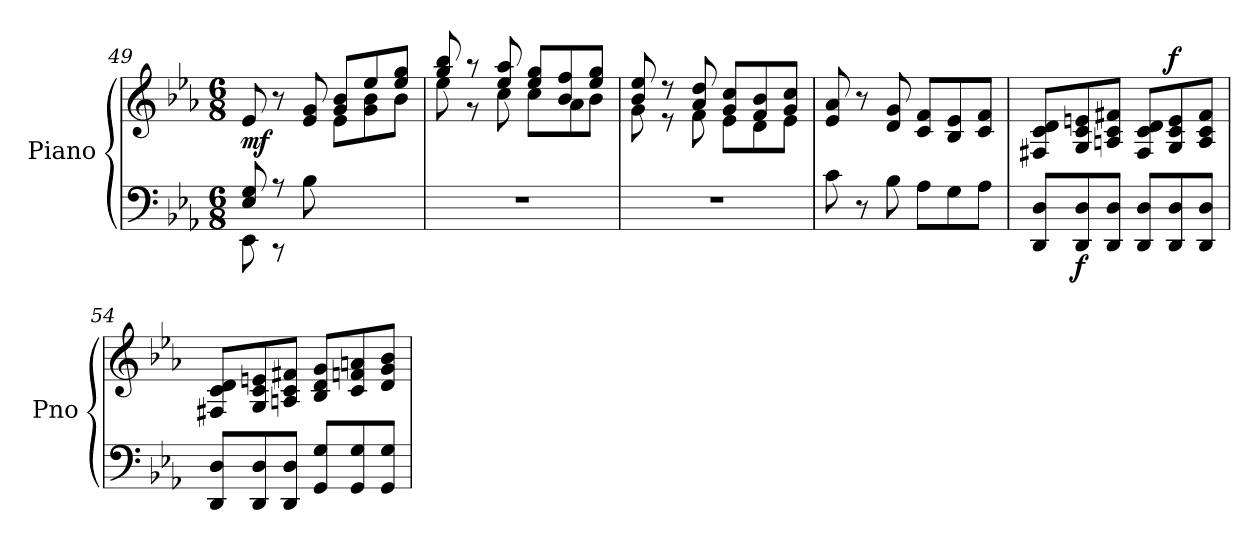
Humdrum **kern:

**kern	**kern	**dynam
*part1	*part1	*part1
*staff2	*staff1	*staff1/2
*I"Piano	*	*
*I'Pno	*	*
!!LO:LB:g=z
*clefF4	*clefG2	*
*k[b-e-a-]	*k[b-e-a-]	*
*M6/8	*M6/8	*
=49	=49	=49
*^	*^	*
!	!	!	!	!LO:DY:a=2
8E-/ 8G/	8EE-\	8e-/	4rcyy	mf
8r	8r	8r	.	.
8B-\	2ryy	8e-/ 8g/	8ryy	.
8ryy	.	8g/ 8b-/L	8e-\L	.
4ryy	.	8ee-/	8g\ 8b-\	.
.	.	8ee-/ 8gg/J	8b-\J	.
*v	*v	*	*	*
=50	=50	=50	=50
2.r	8gg/ 8bb-/	8ee-\	.
.	8r	8r	.
.	8ee-/ 8aa-/	8cc\	.
.	8ee-/ 8gg/L	8cc\L	.
.	8b-/ 8ff/	8a-\	.
.	8ee-/ 8gg/J	8b-\J	.
=51	=51	=51	=51
2.r	8b-/ 8ee-/	8g\	.
.	8r	8r	.
.	8a-/ 8dd/	8f\	.
.	8g/ 8cc/L	8e-\L	.
.	8f/ 8b-/	8d\	.
.	8g/ 8cc/J	8e-\J	.
*	*v	*v	*
=52	=52	=52
8c\	8e-/ 8a-/	.
8r	8r	.
8B-\	8d/ 8g/	.
8A-\L	8c/ 8f/L	.
8G\	8B-/ 8e-/	.
8A-\J	8c/ 8f/J	.
=53	=53	=53
8DD/ 8D/L	8F#X/ 8c/ 8d/L	.
!	!	!LO:DY:b=2
8DD/ 8D/	8G/ 8c/ 8en/	f
8DD/ 8D/J	8An/ 8c/ 8f#X/J	.
8DD/ 8D/L	8F#/ 8c/ 8d/L	.
!	!	!LO:DY:a
8DD/ 8D/	8G/ 8c/ 8e/	f
8DD/ 8D/J	8A/ 8c/ 8f#/J	.
=54	=54	=54
8DD/ 8D/L	8F#X/ 8c/ 8d/L	.
8DD/ 8D/	8G/ 8c/ 8en/	.
8DD/ 8D/J	8An/ 8c/ 8f#X/J	.
8GG/ 8G/L	8B-/ 8d/ 8g/L	.
8GG/ 8G/	8c/ 8fn/ 8an/	.
8GG/ 8G/J	8d/ 8g/ 8b-/J	.
=	=	=
*-	*-	*-
